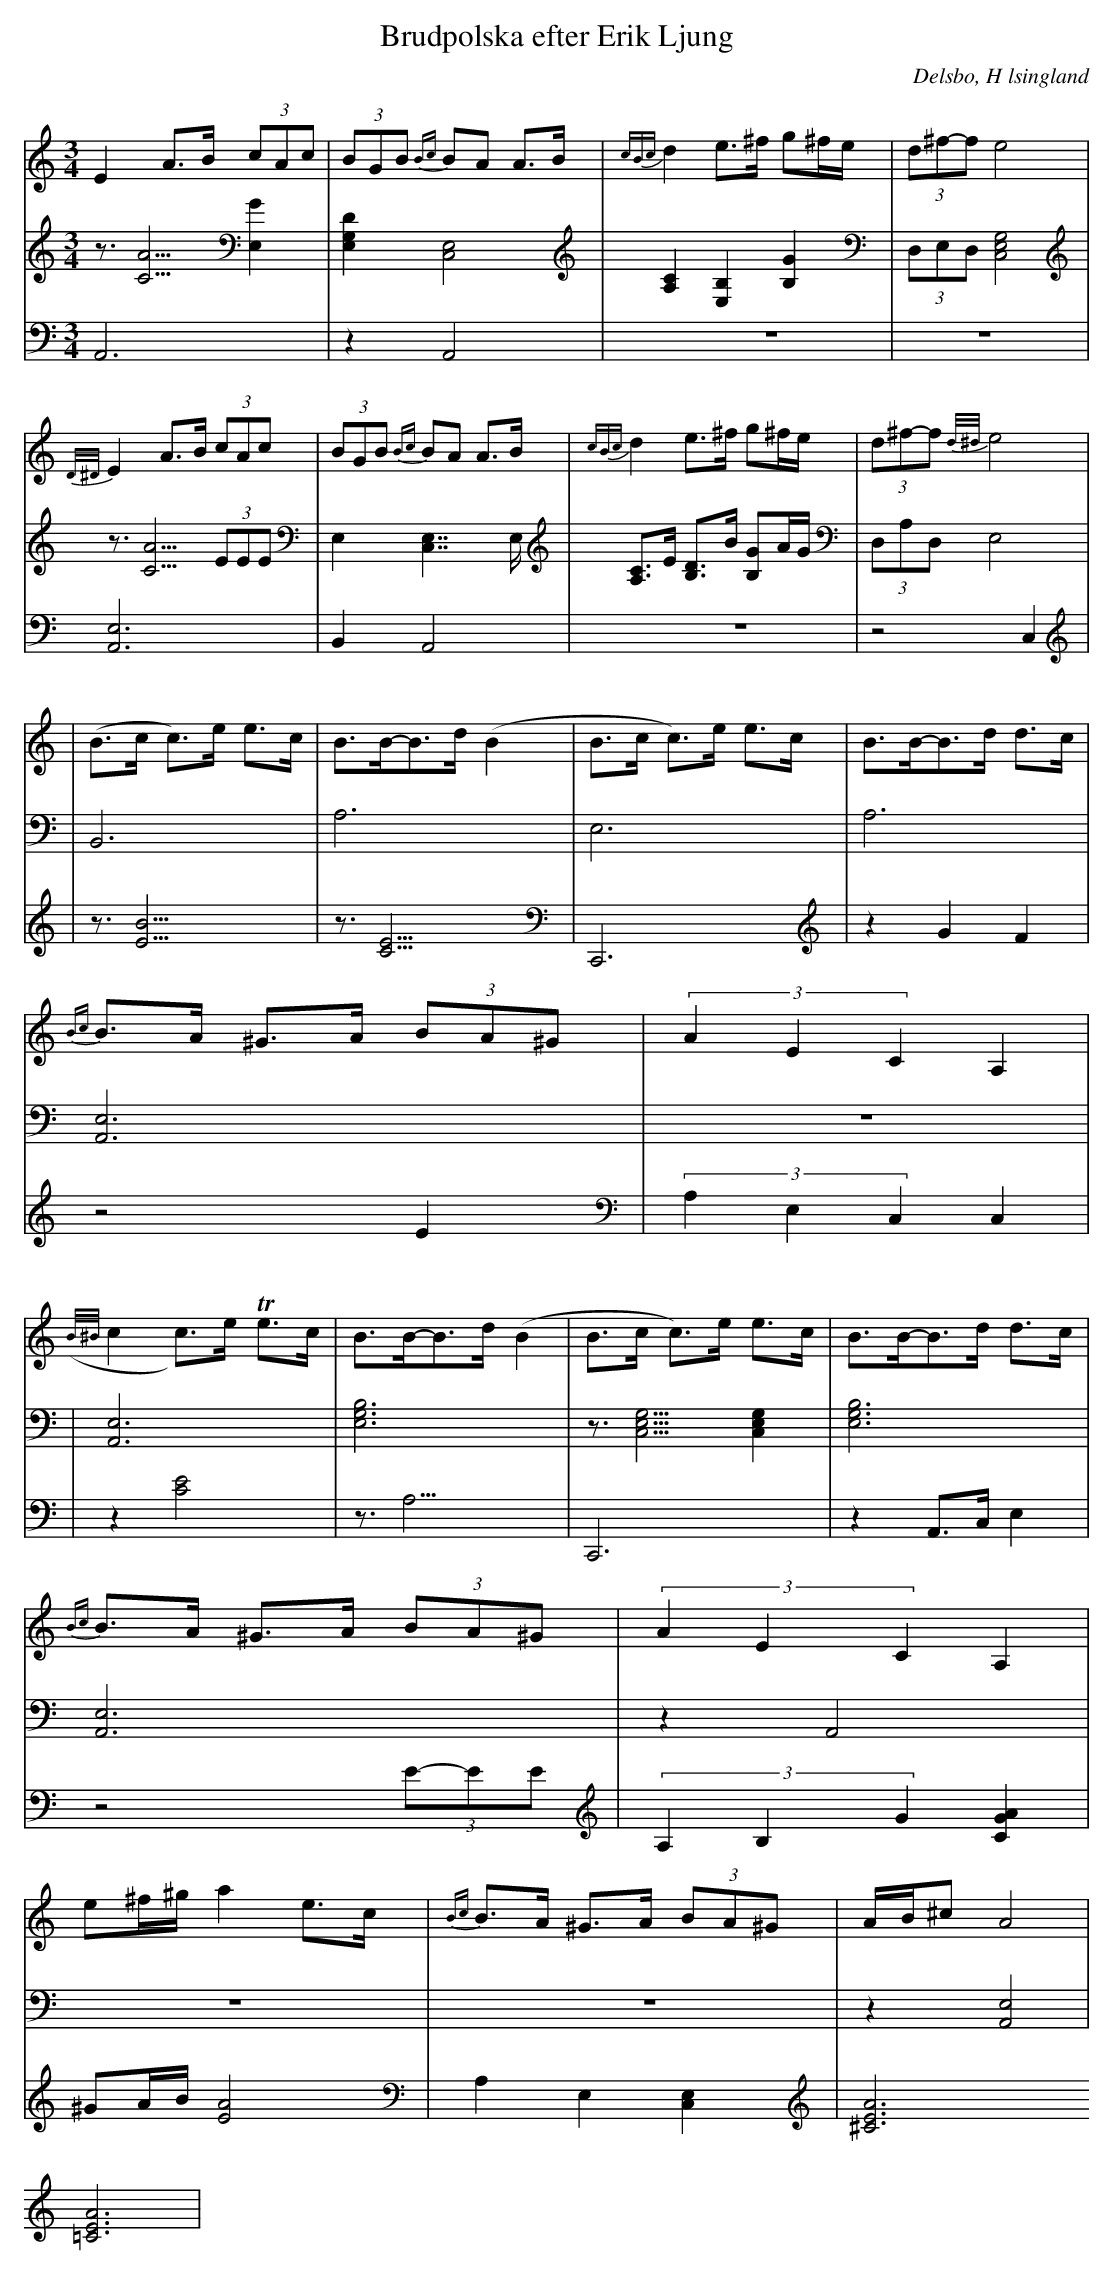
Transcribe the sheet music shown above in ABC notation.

X:1
T: Brudpolska efter Erik Ljung
Q: 105
O: Delsbo, H lsingland
M: 3/4
L: 1/8
K: Am
V:1
V:2
V:3 =Merge
V:1
E2 A>B (3cAc| (3BGB {Bc}BA A>B|{cBc}d2 e>^f g^f/e/|(3d^f-f e4 |
{D/^D/}E2 A>B (3cAc| (3BGB {Bc}BA A>B|{cBc}d2 e>^f g^f/e/|(3d^f-f {d/^d/}e4 |
|(B>c c)>e e>c|B>B-B>d (B2|B>c c)>e e>c|B>B-B>d d>c|
{Bc}B>A ^G>A (3BA^G|(3A2E2C2 A,2|
({B/^B/}c2 c)>e Te>c|B>B-B>d (B2|B>c c)>e e>c|B>B-B>d d>c|
{Bc}B>A ^G>A (3BA^G|(3A2E2C2 A,2|
e^f/^g/ a2 e>c|{Bc}B>A ^G>A (3BA^G|A/B/^c A4|
V:2
z3/2[A5/2C5/2] [E,2G2]|[D2E,2G,2] [C,4E,4]|[A,2C2] [E,2B,2] [B,2G2]|(3D,E,D, [E,4G,4C,4]|
z3/2 [A5/2C5/2] (3EEE|E,2 [C,7/2E,7/2]E,/|[A,C]>E [B,D]>B [B,G]A/G/|(3D,A,D, [E,4]|
|[B,,6]|[A,6]|E,6|A,6|
[A,,6E,6]|z6|
|[A,,6E,6]|[E,6G,6B,6]|z3/2[E,5/2G,5/2C,5/2] [E,2G,2C,2]|[E,6G,6B,6]|
[A,,6E,6]|z2 A,,4|
z6|z6|z2 [A,,4E,4]|
V:3
A,,6|z2 A,,4|z6|z6|
[A,,6E,6]|B,,2 A,,4|z6|z4  C,2|
|z3/2[B9/2E9/2]|z3/2[C9/2E9/2]|C,,6|z2 G2 F2|
z4 E2|(3A,2E,2C,2 [C,2]|
|z2 [C4E4]|z3<A,3|C,,6|z2 A,,>C, E,2|
z4 (3E-EE|(3A,2B,2G2 [G2A2C2]|
^GA/B/ [A4E4]|A,2 E,2 [C,2E,2]|[A6^C6E6] [A6=C6E6]|
